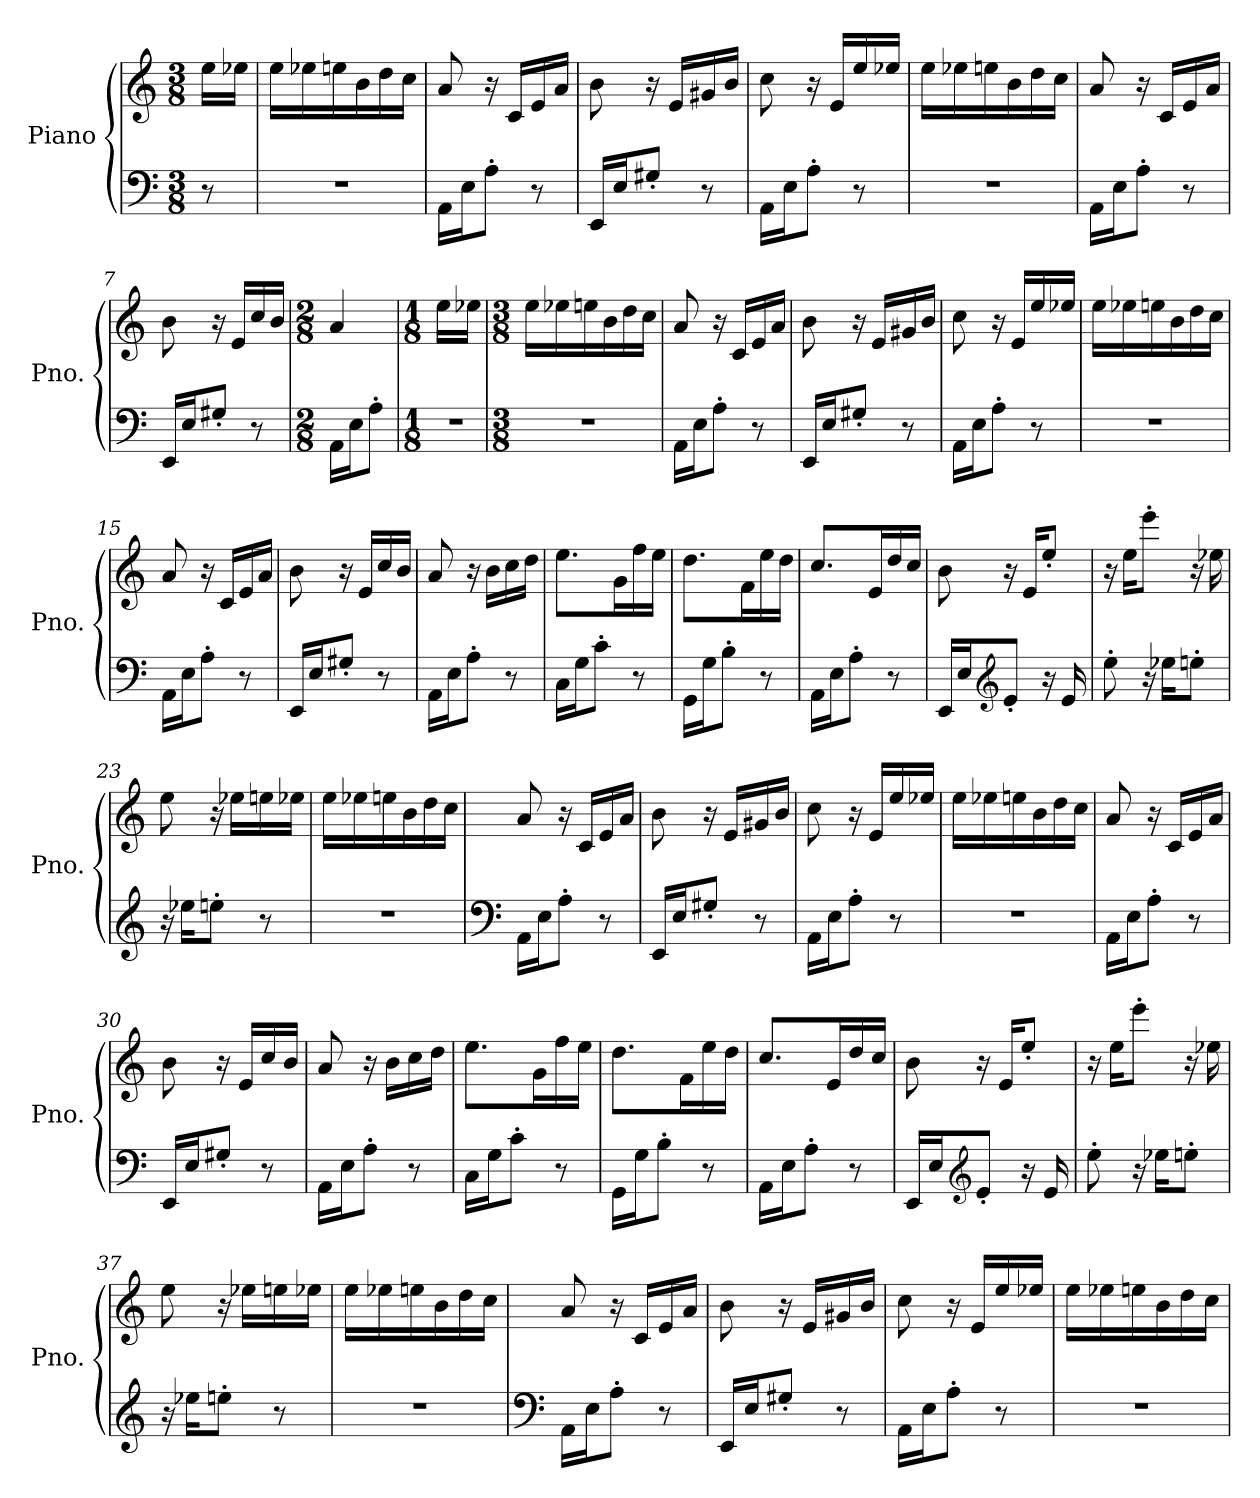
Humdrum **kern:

**kern	**kern
*part1	*part1
*staff2	*staff1
*I"Piano	*
*I'Pno.	*
*clefF4	*clefG2
*k[]	*k[]
*M3/8	*M3/8
*MM69	*MM69
=	=
8r	16ee\LL
.	16ee-X\JJ
=1	=1
4.r	16ee\LL
.	16ee-X\
.	16een\
.	16b\
.	16dd\
.	16cc\JJ
=2	=2
16AA\LL	8a/
16E\J	.
8A'\J	16r
.	16c/LL
8r	16e/
.	16a/JJ
=3	=3
16EE/LL	8b\
16E/J	.
8G#X'/J	16r
.	16e/LL
8r	16g#X/
.	16b/JJ
=4	=4
16AA\LL	8cc\
16E\J	.
8A'\J	16r
.	16e/LL
8r	16ee/
.	16ee-X/JJ
=5	=5
4.r	16ee\LL
.	16ee-X\
.	16een\
.	16b\
.	16dd\
.	16cc\JJ
!!LO:LB:g=z
=6	=6
16AA\LL	8a/
16E\J	.
8A'\J	16r
.	16c/LL
8r	16e/
.	16a/JJ
=7	=7
16EE/LL	8b\
16E/J	.
8G#X'/J	16r
.	16e/LL
8r	16cc/
.	16b/JJ
=8	=8
*M2/8	*M2/8
16AA\LL	4a/
16E\J	.
8A'\J	.
=9	=9
*M1/8	*M1/8
8r	16ee\LL
.	16ee-X\JJ
=10	=10
*M3/8	*M3/8
4.r	16ee\LL
.	16ee-X\
.	16een\
.	16b\
.	16dd\
.	16cc\JJ
=11	=11
16AA\LL	8a/
16E\J	.
8A'\J	16r
.	16c/LL
8r	16e/
.	16a/JJ
!!LO:LB:g=z
=12	=12
16EE/LL	8b\
16E/J	.
8G#X'/J	16r
.	16e/LL
8r	16g#X/
.	16b/JJ
=13	=13
16AA\LL	8cc\
16E\J	.
8A'\J	16r
.	16e/LL
8r	16ee/
.	16ee-X/JJ
=14	=14
4.r	16ee\LL
.	16ee-X\
.	16een\
.	16b\
.	16dd\
.	16cc\JJ
=15	=15
16AA\LL	8a/
16E\J	.
8A'\J	16r
.	16c/LL
8r	16e/
.	16a/JJ
=16	=16
16EE/LL	8b\
16E/J	.
8G#X'/J	16r
.	16e/LL
8r	16cc/
.	16b/JJ
=17	=17
16AA\LL	8a/
16E\J	.
8A'\J	16r
.	16b\LL
8r	16cc\
.	16dd\JJ
!!LO:LB:g=z
=18	=18
16C\LL	8.ee\L
16G\J	.
8c'\J	.
.	16g\L
8r	16ff\
.	16ee\JJ
=19	=19
16GG\LL	8.dd\L
16G\J	.
8B'\J	.
.	16f\L
8r	16ee\
.	16dd\JJ
=20	=20
16AA\LL	8.cc/L
16E\J	.
8A'\J	.
.	16e/L
8r	16dd/
.	16cc/JJ
=21	=21
16EE/LL	8b\
16E/J	.
*clefG2	*
8e'/J	16r
.	16e/KL
16r	8ee'/J
16e/	.
=22	=22
8ee'\	16r
.	16ee\KL
16r	8eee'\J
16ee-X\KL	.
8een'\J	16r
.	16ee-X\
=23	=23
16r	8ee\
16ee-X\KL	.
8een'\J	16r
.	16ee-X\LL
8r	16een\
.	16ee-X\JJ
!!LO:LB:g=z
=24	=24
4.r	16ee\LL
.	16ee-X\
.	16een\
.	16b\
.	16dd\
.	16cc\JJ
=25	=25
*clefF4	*
16AA\LL	8a/
16E\J	.
8A'\J	16r
.	16c/LL
8r	16e/
.	16a/JJ
=26	=26
16EE/LL	8b\
16E/J	.
8G#X'/J	16r
.	16e/LL
8r	16g#X/
.	16b/JJ
=27	=27
16AA\LL	8cc\
16E\J	.
8A'\J	16r
.	16e/LL
8r	16ee/
.	16ee-X/JJ
=28	=28
4.r	16ee\LL
.	16ee-X\
.	16een\
.	16b\
.	16dd\
.	16cc\JJ
!!LO:LB:g=z
=29	=29
16AA\LL	8a/
16E\J	.
8A'\J	16r
.	16c/LL
8r	16e/
.	16a/JJ
=30	=30
16EE/LL	8b\
16E/J	.
8G#X'/J	16r
.	16e/LL
8r	16cc/
.	16b/JJ
=31	=31
16AA\LL	8a/
16E\J	.
8A'\J	16r
.	16b\LL
8r	16cc\
.	16dd\JJ
=32	=32
16C\LL	8.ee\L
16G\J	.
8c'\J	.
.	16g\L
8r	16ff\
.	16ee\JJ
=33	=33
16GG\LL	8.dd\L
16G\J	.
8B'\J	.
.	16f\L
8r	16ee\
.	16dd\JJ
=34	=34
16AA\LL	8.cc/L
16E\J	.
8A'\J	.
.	16e/L
8r	16dd/
.	16cc/JJ
!!LO:PB:g=z
=35	=35
16EE/LL	8b\
16E/J	.
*clefG2	*
8e'/J	16r
.	16e/KL
16r	8ee'/J
16e/	.
=36	=36
8ee'\	16r
.	16ee\KL
16r	8eee'\J
16ee-X\KL	.
8een'\J	16r
.	16ee-X\
=37	=37
16r	8ee\
16ee-X\KL	.
8een'\J	16r
.	16ee-X\LL
8r	16een\
.	16ee-X\JJ
=38	=38
4.r	16ee\LL
.	16ee-X\
.	16een\
.	16b\
.	16dd\
.	16cc\JJ
=39	=39
*clefF4	*
16AA\LL	8a/
16E\J	.
8A'\J	16r
.	16c/LL
8r	16e/
.	16a/JJ
!!LO:LB:g=z
=40	=40
16EE/LL	8b\
16E/J	.
8G#X'/J	16r
.	16e/LL
8r	16g#X/
.	16b/JJ
=41	=41
16AA\LL	8cc\
16E\J	.
8A'\J	16r
.	16e/LL
8r	16ee/
.	16ee-X/JJ
=42	=42
4.r	16ee\LL
.	16ee-X\
.	16een\
.	16b\
.	16dd\
.	16cc\JJ
=	=
*-	*-
